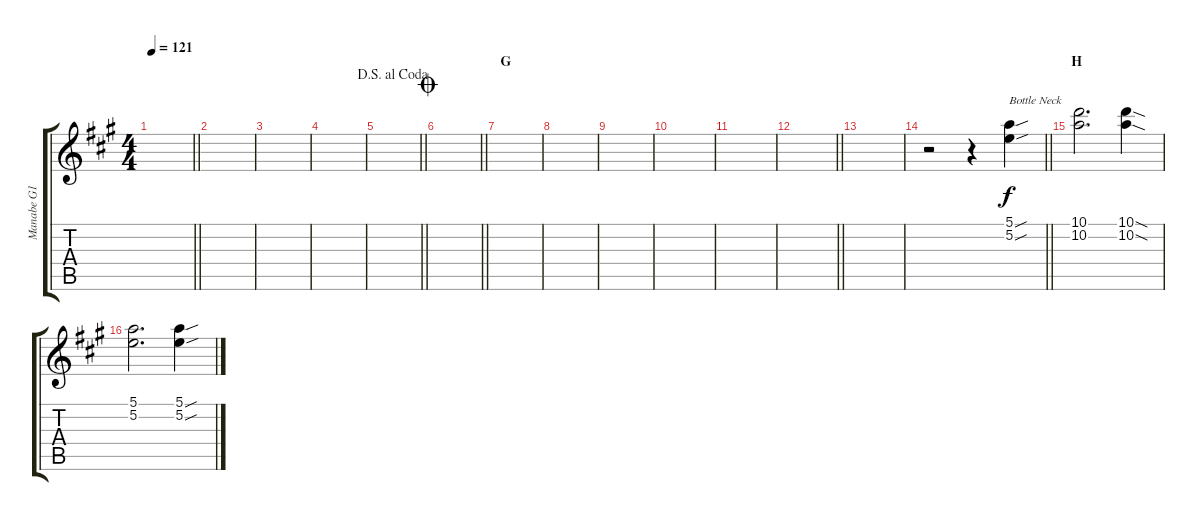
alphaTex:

\track ("Manabe G1" "Manabe G1") {instrument distortionguitar}
\staff {score tabs}
\tuning (E4 B3 G3 D3 A2 E2) {hide}
\ts (4 4)
\tempo 121
\clef g2
\barLineRight lightlight
\ks a
|
|
|
|
\jump dalsegnoalcoda
\barLineRight lightlight
|
\section ("" "")
\jump coda
\barLineRight lightlight
|
\section ("" "G")
|
|
|
|
|
\barLineRight lightlight
|
\section ("" "")
|
\barLineRight lightlight
r.2 r.4 (5.1{sou} 5.2{sou}).4{txt "Bottle Neck"} |
\section ("" "H")
(10.1 10.2).2{d} (10.1{sod} 10.2{sod}).4 |
(5.1 5.2).2{d} (5.1{sou} 5.2{sou}).4
